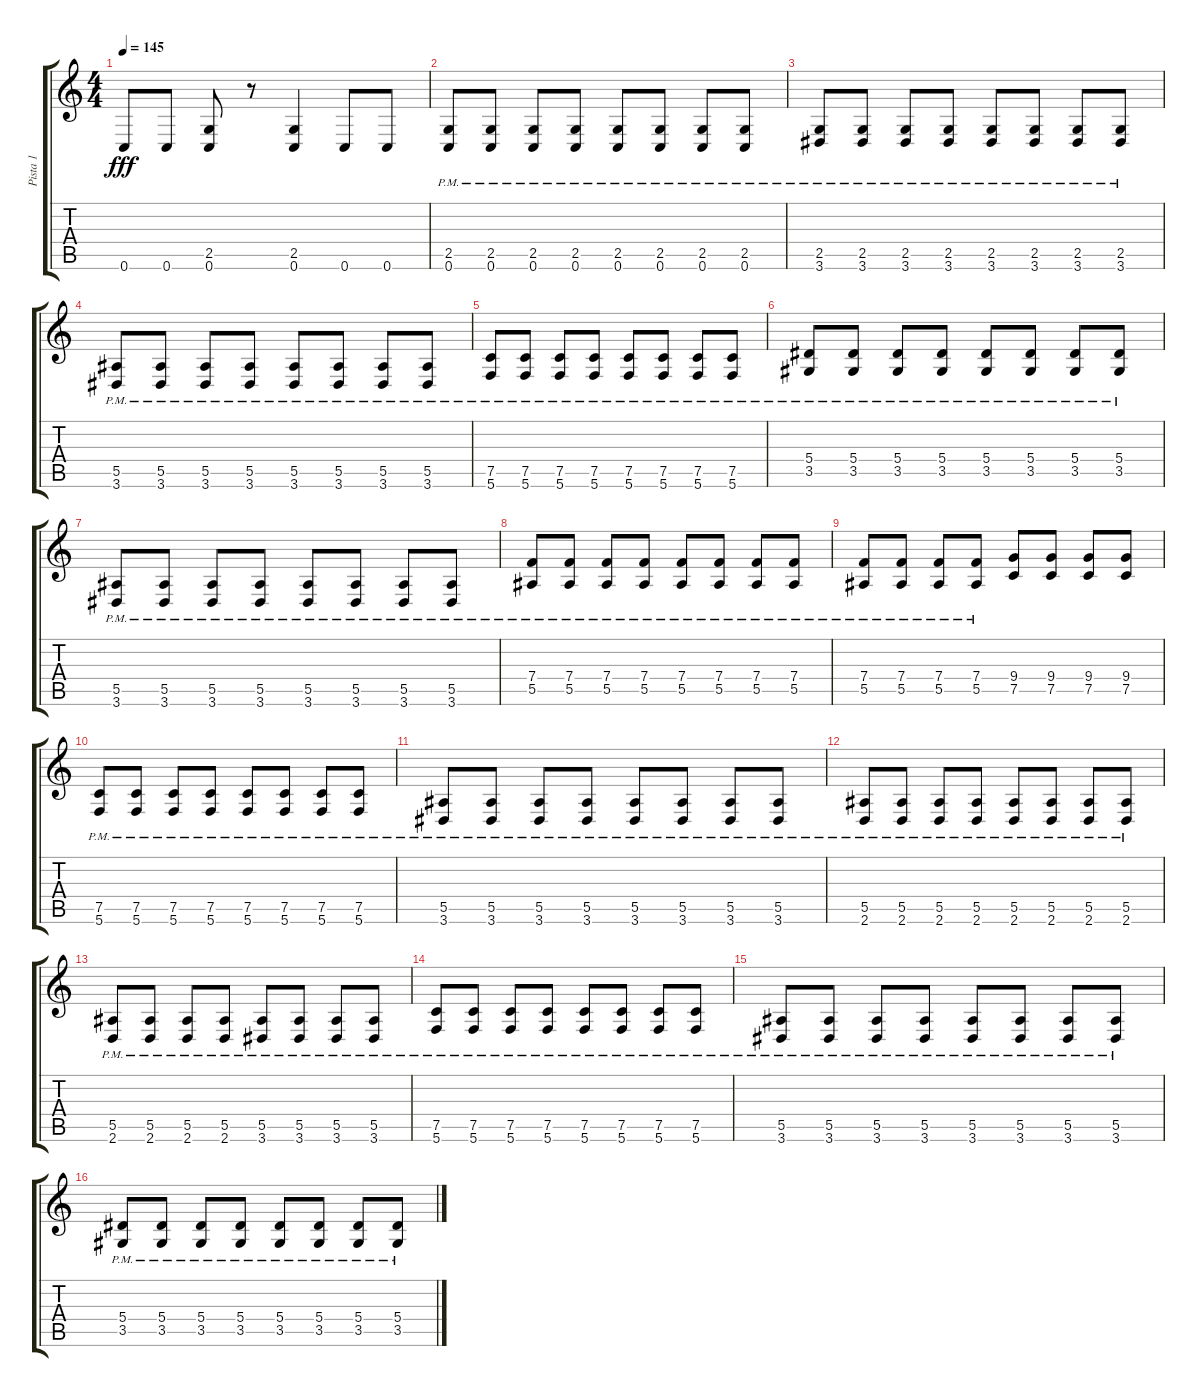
\track ("Pista 1" "Pista 1") {instrument distortionguitar}
\staff {score tabs}
\tuning (C4 G3 Eb3 Bb2 F2 C2) {hide}
\ts (4 4)
\tempo 145
\clef g2
\ks c
0.6.8{dy fff} 0.6.8 (2.5 0.6).8 r.8 (2.5 0.6).4 0.6.8 0.6.8 |
(2.5{pm} 0.6{pm}).8 (2.5{pm} 0.6{pm}).8 (2.5{pm} 0.6{pm}).8 (2.5{pm} 0.6{pm}).8 (2.5{pm} 0.6{pm}).8 (2.5{pm} 0.6{pm}).8 (2.5{pm} 0.6{pm}).8 (2.5{pm} 0.6{pm}).8 |
(2.5{pm} 3.6{pm}).8 (2.5{pm} 3.6{pm}).8 (2.5{pm} 3.6{pm}).8 (2.5{pm} 3.6{pm}).8 (2.5{pm} 3.6{pm}).8 (2.5{pm} 3.6{pm}).8 (2.5{pm} 3.6{pm}).8 (2.5{pm} 3.6{pm}).8 |
(5.5{pm} 3.6{pm}).8 (5.5{pm} 3.6{pm}).8 (5.5{pm} 3.6{pm}).8 (5.5{pm} 3.6{pm}).8 (5.5{pm} 3.6{pm}).8 (5.5{pm} 3.6{pm}).8 (5.5{pm} 3.6{pm}).8 (5.5{pm} 3.6{pm}).8 |
(7.5{pm} 5.6{pm}).8 (7.5{pm} 5.6{pm}).8 (7.5{pm} 5.6{pm}).8 (7.5{pm} 5.6{pm}).8 (7.5{pm} 5.6{pm}).8 (7.5{pm} 5.6{pm}).8 (7.5{pm} 5.6{pm}).8 (7.5{pm} 5.6{pm}).8 |
(5.4{pm} 3.5{pm}).8 (5.4{pm} 3.5{pm}).8 (5.4{pm} 3.5{pm}).8 (5.4{pm} 3.5{pm}).8 (5.4{pm} 3.5{pm}).8 (5.4{pm} 3.5{pm}).8 (5.4{pm} 3.5{pm}).8 (5.4{pm} 3.5{pm}).8 |
(5.5{pm} 3.6{pm}).8 (5.5{pm} 3.6{pm}).8 (5.5{pm} 3.6{pm}).8 (5.5{pm} 3.6{pm}).8 (5.5{pm} 3.6{pm}).8 (5.5{pm} 3.6{pm}).8 (5.5{pm} 3.6{pm}).8 (5.5{pm} 3.6{pm}).8 |
(7.4{pm} 5.5{pm}).8 (7.4{pm} 5.5{pm}).8 (7.4{pm} 5.5{pm}).8 (7.4{pm} 5.5{pm}).8 (7.4{pm} 5.5{pm}).8 (7.4{pm} 5.5{pm}).8 (7.4{pm} 5.5{pm}).8 (7.4{pm} 5.5{pm}).8 |
(7.4{pm} 5.5{pm}).8 (7.4{pm} 5.5{pm}).8 (7.4{pm} 5.5{pm}).8 (7.4{pm} 5.5{pm}).8 (9.4 7.5).8 (9.4 7.5).8 (9.4 7.5).8 (9.4 7.5).8 |
(7.5{pm} 5.6{pm}).8 (7.5{pm} 5.6{pm}).8 (7.5{pm} 5.6{pm}).8 (7.5{pm} 5.6{pm}).8 (7.5{pm} 5.6{pm}).8 (7.5{pm} 5.6{pm}).8 (7.5{pm} 5.6{pm}).8 (7.5{pm} 5.6{pm}).8 |
(5.5{pm} 3.6{pm}).8 (5.5{pm} 3.6{pm}).8 (5.5{pm} 3.6{pm}).8 (5.5{pm} 3.6{pm}).8 (5.5{pm} 3.6{pm}).8 (5.5{pm} 3.6{pm}).8 (5.5{pm} 3.6{pm}).8 (5.5{pm} 3.6{pm}).8 |
(5.5{pm} 2.6{pm}).8 (5.5{pm} 2.6{pm}).8 (5.5{pm} 2.6{pm}).8 (5.5{pm} 2.6{pm}).8 (5.5{pm} 2.6{pm}).8 (5.5{pm} 2.6{pm}).8 (5.5{pm} 2.6{pm}).8 (5.5{pm} 2.6{pm}).8 |
(5.5{pm} 2.6{pm}).8 (5.5{pm} 2.6{pm}).8 (5.5{pm} 2.6{pm}).8 (5.5{pm} 2.6{pm}).8 (5.5{pm} 3.6{pm}).8 (5.5{pm} 3.6{pm}).8 (5.5{pm} 3.6{pm}).8 (5.5{pm} 3.6{pm}).8 |
(7.5{pm} 5.6{pm}).8 (7.5{pm} 5.6{pm}).8 (7.5{pm} 5.6{pm}).8 (7.5{pm} 5.6{pm}).8 (7.5{pm} 5.6{pm}).8 (7.5{pm} 5.6{pm}).8 (7.5{pm} 5.6{pm}).8 (7.5{pm} 5.6{pm}).8 |
(5.5{pm} 3.6{pm}).8 (5.5{pm} 3.6{pm}).8 (5.5{pm} 3.6{pm}).8 (5.5{pm} 3.6{pm}).8 (5.5{pm} 3.6{pm}).8 (5.5{pm} 3.6{pm}).8 (5.5{pm} 3.6{pm}).8 (5.5{pm} 3.6{pm}).8 |
(5.4{pm} 3.5{pm}).8 (5.4{pm} 3.5{pm}).8 (5.4{pm} 3.5{pm}).8 (5.4{pm} 3.5{pm}).8 (5.4{pm} 3.5{pm}).8 (5.4{pm} 3.5{pm}).8 (5.4{pm} 3.5{pm}).8 (5.4{pm} 3.5{pm}).8
